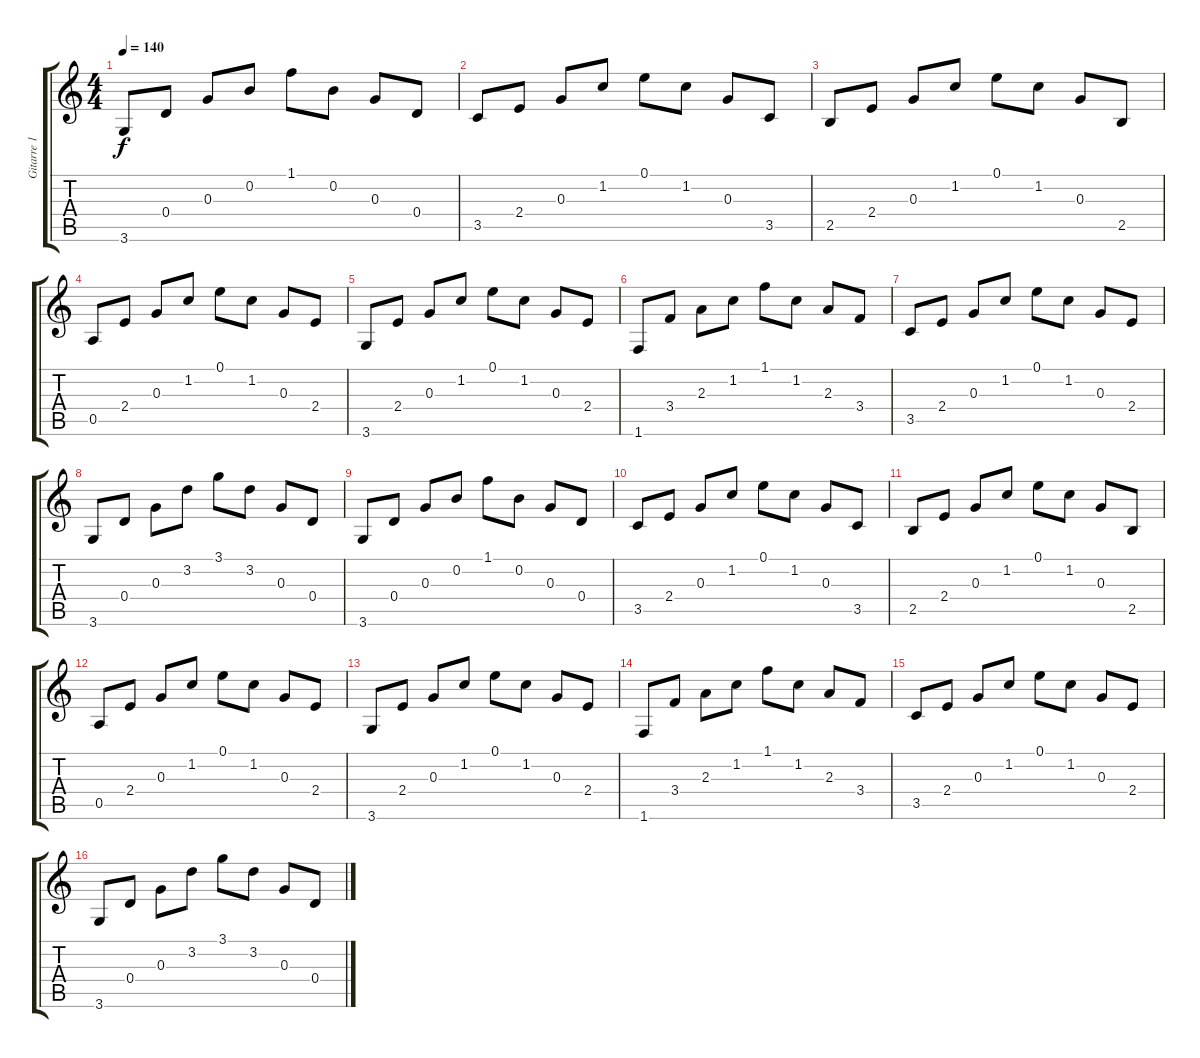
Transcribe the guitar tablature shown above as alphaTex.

\track ("Gitarre 1" "Gitarre 1") {instrument electricguitarclean}
\staff {score tabs}
\tuning (E4 B3 G3 D3 A2 E2) {hide}
\ts (4 4)
\tempo 140
\clef g2
\ks c
3.6.8{dy f} 0.4.8 0.3.8 0.2.8 1.1.8 0.2.8 0.3.8 0.4.8 |
3.5.8 2.4.8 0.3.8 1.2.8 0.1.8 1.2.8 0.3.8 3.5.8 |
2.5.8 2.4.8 0.3.8 1.2.8 0.1.8 1.2.8 0.3.8 2.5.8 |
0.5.8 2.4.8 0.3.8 1.2.8 0.1.8 1.2.8 0.3.8 2.4.8 |
3.6.8 2.4.8 0.3.8 1.2.8 0.1.8 1.2.8 0.3.8 2.4.8 |
1.6.8 3.4.8 2.3.8 1.2.8 1.1.8 1.2.8 2.3.8 3.4.8 |
3.5.8 2.4.8 0.3.8 1.2.8 0.1.8 1.2.8 0.3.8 2.4.8 |
3.6.8 0.4.8 0.3.8 3.2.8 3.1.8 3.2.8 0.3.8 0.4.8 |
3.6.8 0.4.8 0.3.8 0.2.8 1.1.8 0.2.8 0.3.8 0.4.8 |
3.5.8 2.4.8 0.3.8 1.2.8 0.1.8 1.2.8 0.3.8 3.5.8 |
2.5.8 2.4.8 0.3.8 1.2.8 0.1.8 1.2.8 0.3.8 2.5.8 |
0.5.8 2.4.8 0.3.8 1.2.8 0.1.8 1.2.8 0.3.8 2.4.8 |
3.6.8 2.4.8 0.3.8 1.2.8 0.1.8 1.2.8 0.3.8 2.4.8 |
1.6.8 3.4.8 2.3.8 1.2.8 1.1.8 1.2.8 2.3.8 3.4.8 |
3.5.8 2.4.8 0.3.8 1.2.8 0.1.8 1.2.8 0.3.8 2.4.8 |
3.6.8 0.4.8 0.3.8 3.2.8 3.1.8 3.2.8 0.3.8 0.4.8
